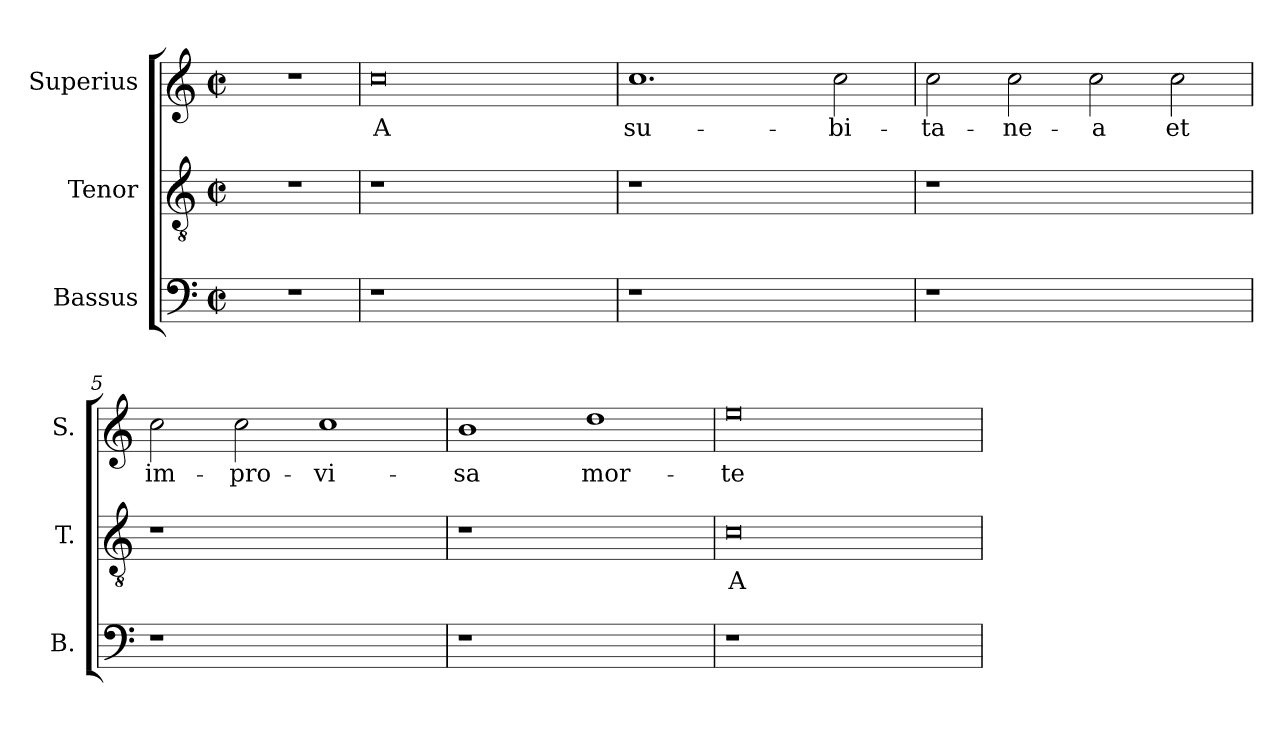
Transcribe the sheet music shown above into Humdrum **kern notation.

**kern	**kern	**text	**kern	**text
*part3	*part2	*part2	*part1	*part1
*staff3	*staff2	*staff2	*staff1	*staff1
*I"Bassus	*I"Tenor	*	*I"Superius	*
*I'B.	*I'T.	*	*I'S.	*
!!LO:PB:g=z
*clefF4	*clefGv2	*	*clefG2	*
*	*ITrd7c12	*	*	*
*k[]	*k[]	*	*k[]	*
*M2/2	*M2/2	*	*M2/2	*
*met(c|)	*met(c|)	*	*met(c|)	*
=1	=1	=1	=1	=1
1r	1r	.	1r	.
=2	=2	=2	=2	=2
!LO:N:vis=1	!LO:N:vis=1	!	!	!
!	!	!	!	!LO:LY:b:color=#000000
1r	1r	.	0cci	A
1ryy	1ryy	.	.	.
=3	=3	=3	=3	=3
!LO:N:vis=1	!LO:N:vis=1	!	!	!
!	!	!	!	!LO:LY:b:color=#000000
1r	1r	.	1.cci	su-
1ryy	1ryy	.	.	.
!	!	!	!	!LO:LY:b:color=#000000
.	.	.	2cci\	-bi-
=4	=4	=4	=4	=4
!LO:N:vis=1	!LO:N:vis=1	!	!	!
!	!	!	!	!LO:LY:b:color=#000000
1r	1r	.	2cci\	-ta-
!	!	!	!	!LO:LY:b:color=#000000
.	.	.	2cci\	-ne-
!	!	!	!	!LO:LY:b:color=#000000
1ryy	1ryy	.	2cci\	-a
!	!	!	!	!LO:LY:b:color=#000000
.	.	.	2cci\	et
=5	=5	=5	=5	=5
!LO:N:vis=1	!LO:N:vis=1	!	!	!
!	!	!	!	!LO:LY:b:color=#000000
1r	1r	.	2cci\	im-
!	!	!	!	!LO:LY:b:color=#000000
.	.	.	2cci\	-pro-
!	!	!	!	!LO:LY:b:color=#000000
1ryy	1ryy	.	1cci	-vi-
=6	=6	=6	=6	=6
!LO:N:vis=1	!LO:N:vis=1	!	!	!
!	!	!	!	!LO:LY:b:color=#000000
1r	1r	.	1bi	-sa
!	!	!	!	!LO:LY:b:color=#000000
1ryy	1ryy	.	1ddi	mor-
=7	=7	=7	=7	=7
!LO:N:vis=1	!	!	!	!
!	!	!LO:LY:b:color=#000000	!	!
!	!	!	!	!LO:LY:b:color=#000000
1r	0Ci	A	0eei	-te
1ryy	.	.	.	.
=	=	=	=	=
*-	*-	*-	*-	*-
